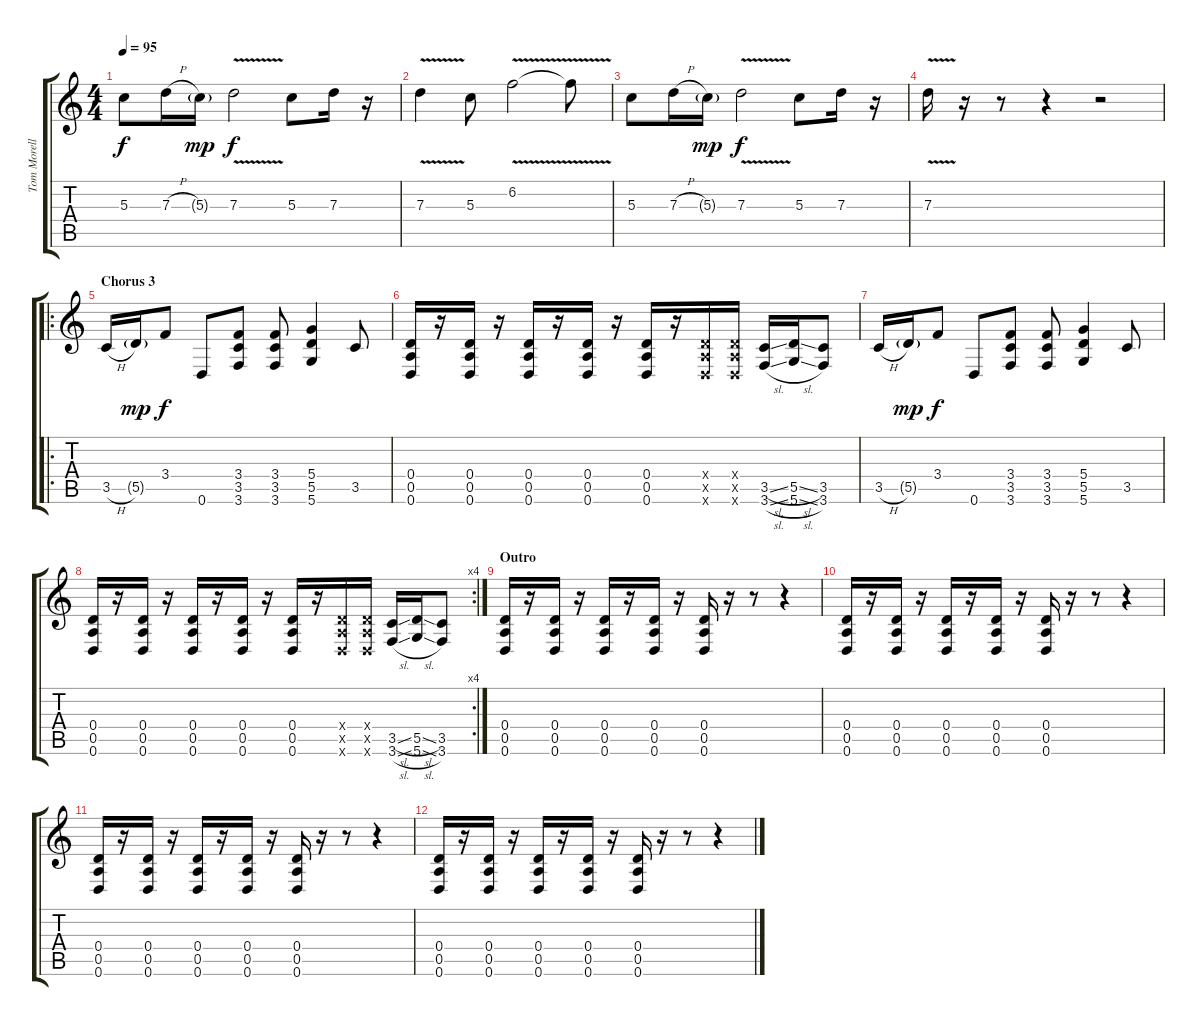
\track ("Tom Morello" "Tom Morell") {instrument overdrivenguitar}
\staff {score tabs}
\tuning (E4 B3 G3 D3 A2 D2) {hide}
\ts (4 4)
\tempo 95
\clef g2
\ks c
5.3.8{dy f} 7.3{h}.16 5.3{g}.16{dy mp} 7.3{v}.2{dy f} 5.3.8 7.3.16 r.16 |
7.3{v}.4 5.3.8 6.2{v}.2 6.2{t}.8 |
5.3.8 7.3{h}.16 5.3{g}.16{dy mp} 7.3{v}.2{dy f} 5.3.8 7.3.16 r.16 |
7.3{v}.16 r.16 r.8 r.4 r.2 |
\ro
\section ("" "Chorus 3")
3.5{h}.16{instrument distortionguitar} 5.5{g}.16{dy mp} 3.4.8{dy f} 0.6.8 (3.4 3.5 3.6).8 (3.4 3.5 3.6).8 (5.4 5.5 5.6).4 3.5.8 |
(0.4 0.5 0.6).16 r.16 (0.4 0.5 0.6).16 r.16 (0.4 0.5 0.6).16 r.16 (0.4 0.5 0.6).16 r.16 (0.4 0.5 0.6).16 r.16 (0.4{x} 0.5{x} 0.6{x}).16 (0.4{x} 0.5{x} 0.6{x}).16 (3.5{sl} 3.6{sl}).16 (5.5{sl} 5.6{sl}).16 (3.5 3.6).8 |
3.5{h}.16{instrument distortionguitar} 5.5{g}.16{dy mp} 3.4.8{dy f} 0.6.8 (3.4 3.5 3.6).8 (3.4 3.5 3.6).8 (5.4 5.5 5.6).4 3.5.8 |
\rc 4
(0.4 0.5 0.6).16 r.16 (0.4 0.5 0.6).16 r.16 (0.4 0.5 0.6).16 r.16 (0.4 0.5 0.6).16 r.16 (0.4 0.5 0.6).16 r.16 (0.4{x} 0.5{x} 0.6{x}).16 (0.4{x} 0.5{x} 0.6{x}).16 (3.5{sl} 3.6{sl}).16 (5.5{sl} 5.6{sl}).16 (3.5 3.6).8 |
\section ("" "Outro")
(0.4 0.5 0.6).16 r.16 (0.4 0.5 0.6).16 r.16 (0.4 0.5 0.6).16 r.16 (0.4 0.5 0.6).16 r.16 (0.4 0.5 0.6).16 r.16 r.8 r.4 |
(0.4 0.5 0.6).16 r.16 (0.4 0.5 0.6).16 r.16 (0.4 0.5 0.6).16 r.16 (0.4 0.5 0.6).16 r.16 (0.4 0.5 0.6).16 r.16 r.8 r.4 |
(0.4 0.5 0.6).16 r.16 (0.4 0.5 0.6).16 r.16 (0.4 0.5 0.6).16 r.16 (0.4 0.5 0.6).16 r.16 (0.4 0.5 0.6).16 r.16 r.8 r.4 |
(0.4 0.5 0.6).16 r.16 (0.4 0.5 0.6).16 r.16 (0.4 0.5 0.6).16 r.16 (0.4 0.5 0.6).16 r.16 (0.4 0.5 0.6).16 r.16 r.8 r.4
